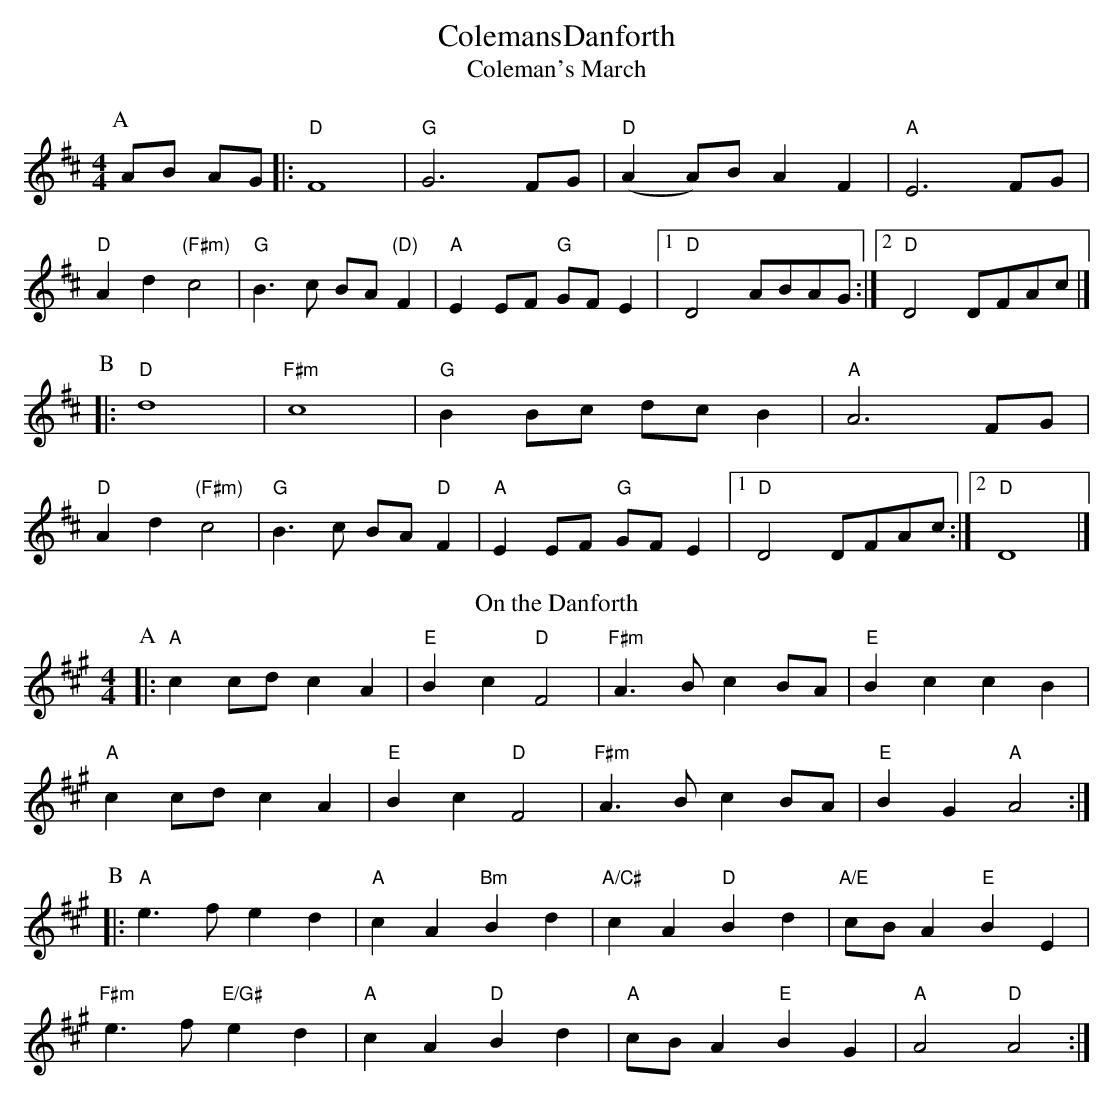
X:1
T:ColemansDanforth
T:
T:Coleman's March
M:4/4
K:Dmaj
P:A
AB AG|: "D"F8 | "G"G6FG | "D" (A2 A)B A2 F2 | "A"E6FG |
"D"A2d2 "(F#m)"c4 | "G"B3 c BA "(D)"F2 |"A" E2EF "G"GFE2 |1 "D"D4 ABAG :|2 "D"D4 DFAc |]
P:B
|: "D"d8 |"F#m"c8 | "G"B2Bc dcB2 | "A"A6FG |
"D"A2d2 "(F#m)"c4 | "G"B3 c BA "D"F2 | "A"E2EF "G"GFE2 |1"D" D4 DFAc :|2 "D" D8 |]
T:On the Danforth
M:4/4
K:Amaj
P:A
|: "A" c2 cd c2A2 | "E" B2c2 "D"F4|"F#m" A2>B2 c2 BA | "E" B2c2c2B2|
"A" c2 cd c2A2 | "E" B2c2 "D" F4|"F#m" A2>B2 c2 BA | "E" B2G2 "A" A4:|
P:B
|:"A" e2>f2 e2d2 | "A" c2A2 "Bm" B2d2 | "A/C#" c2 A2 "D" B2d2 | "A/E" cB A2 "E" B2E2|
"F#m" e2>f2 "E/G#" e2d2 |"A" c2A2 "D" B2d2 |"A" cB A2 "E" B2G2 | "A" A4 "D" A4:|
